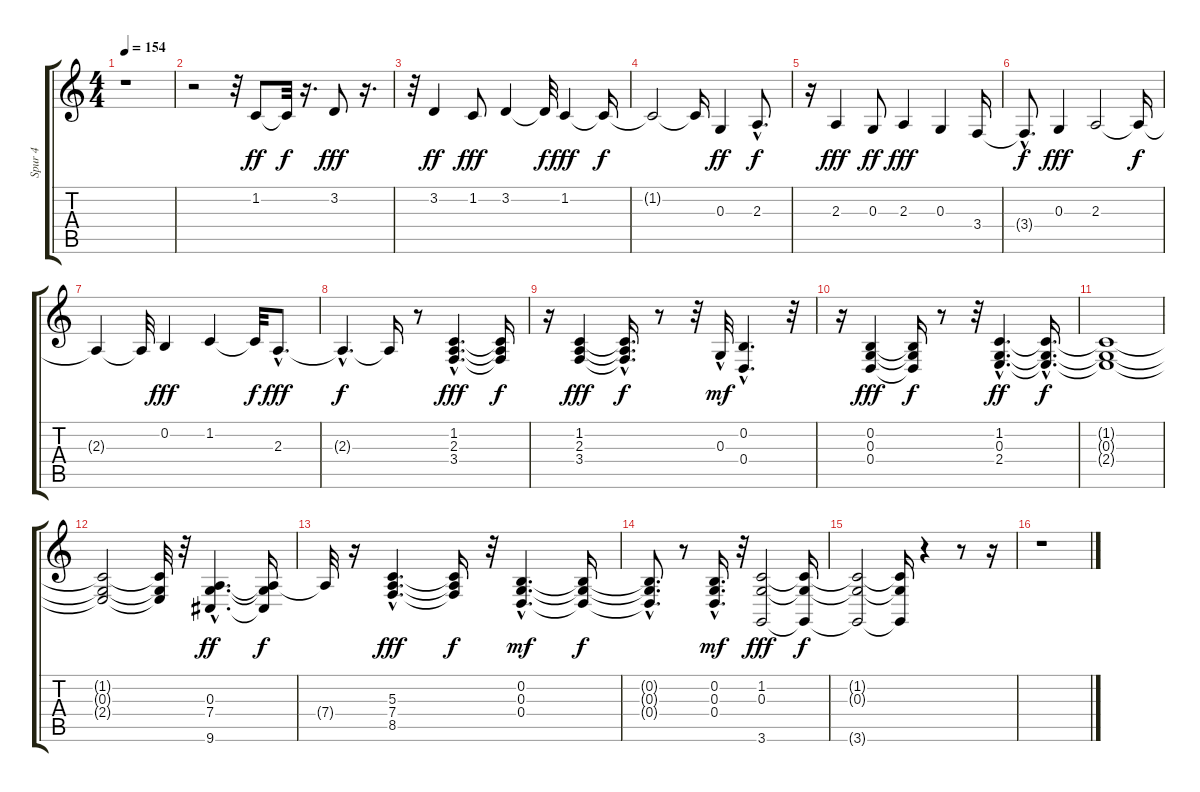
\track ("Spur 4" "Spur 4") {instrument xylophone}
\staff {score tabs}
\tuning (E4 B3 G3 D3 A2 E2) {hide}
\ts (4 4)
\tempo 154
\clef g2
\ks c
r.1{dy f} |
r.2 r.32 1.2.8{dy ff volume 10 instrument percussiveorgan} 1.2{t}.32{dy f} r.16{d} 3.2.8{dy fff} r.16{d} |
r.32 3.2.4{dy ff} 1.2.8{dy fff} 3.2.4 3.2{t}.32{dy f} 1.2.4{dy fff} 1.2{t}.16{dy f} |
1.2{t}.2 1.2{t}.16 0.3.4{dy ff} 2.3{hac}.8{d dy f} |
r.16 2.3.4{dy fff} 0.3.8{dy ff} 2.3.4{dy fff} 0.3.4 3.4.16 |
3.4{hac t}.8{d dy f} 0.3.4{dy fff} 2.3.2 2.3{t}.16{dy f} |
2.3{t}.4 2.3{t}.32 0.2.4{dy fff} 1.2.4 1.2{t}.32{dy f} 2.3{hac}.8{d dy fff} |
2.3{hac t}.4{d dy f} 2.3{t}.16 r.8 (1.2{hac} 2.3{hac} 3.4{hac}).4{d dy fff} (1.2{t} 2.3{t} 3.4{t}).16{dy f} |
r.16 (1.2 2.3 3.4).4{dy fff} (1.2{hac t} 2.3{t} 3.4{hac t}).16{d dy f} r.8 r.32 0.3{hac}.32{dy mf} (0.2{hac} 0.4{hac}).4{d} r.32 |
r.16 (0.2 0.3 0.4).4{dy fff} (0.2{t} 0.3{t} 0.4{t}).16{dy f} r.8 r.32 (1.2{hac} 0.3{hac} 2.4{hac}).4{d dy ff} (1.2{hac t} 0.3{hac t} 2.4{hac t}).16{d dy f} |
(1.2{t} 0.3{t} 2.4{t}).1 |
(1.2{t} 0.3{t} 2.4{t}).2 (1.2{t} 0.3{t} 2.4{t}).32 r.32 (0.3{hac} 7.4{hac} 9.6{hac}).4{d dy ff} (0.3{t} 7.4{t} 9.6{t}).16{dy f} |
7.4{t}.32 r.16 (5.3{hac} 7.4{hac} 8.5{hac}).4{d dy fff} (5.3{t} 7.4{t} 8.5{t}).16{dy f} r.32 (0.2{hac} 0.3{hac} 0.4{hac}).4{d dy mf} (0.2{t} 0.3{t} 0.4{t}).16{dy f} |
(0.2{t} 0.3{t} 0.4{hac t}).8{d} r.8 (0.2{hac} 0.3{hac} 0.4).16{d dy mf} r.32 (1.2 0.3 3.6).2{dy fff} (1.2{t} 0.3{t} 3.6{t}).16{dy f} |
(1.2{t} 0.3{t} 3.6{t}).2 (1.2{t} 0.3{t} 3.6{t}).16 r.4 r.8 r.16 |
r.1
